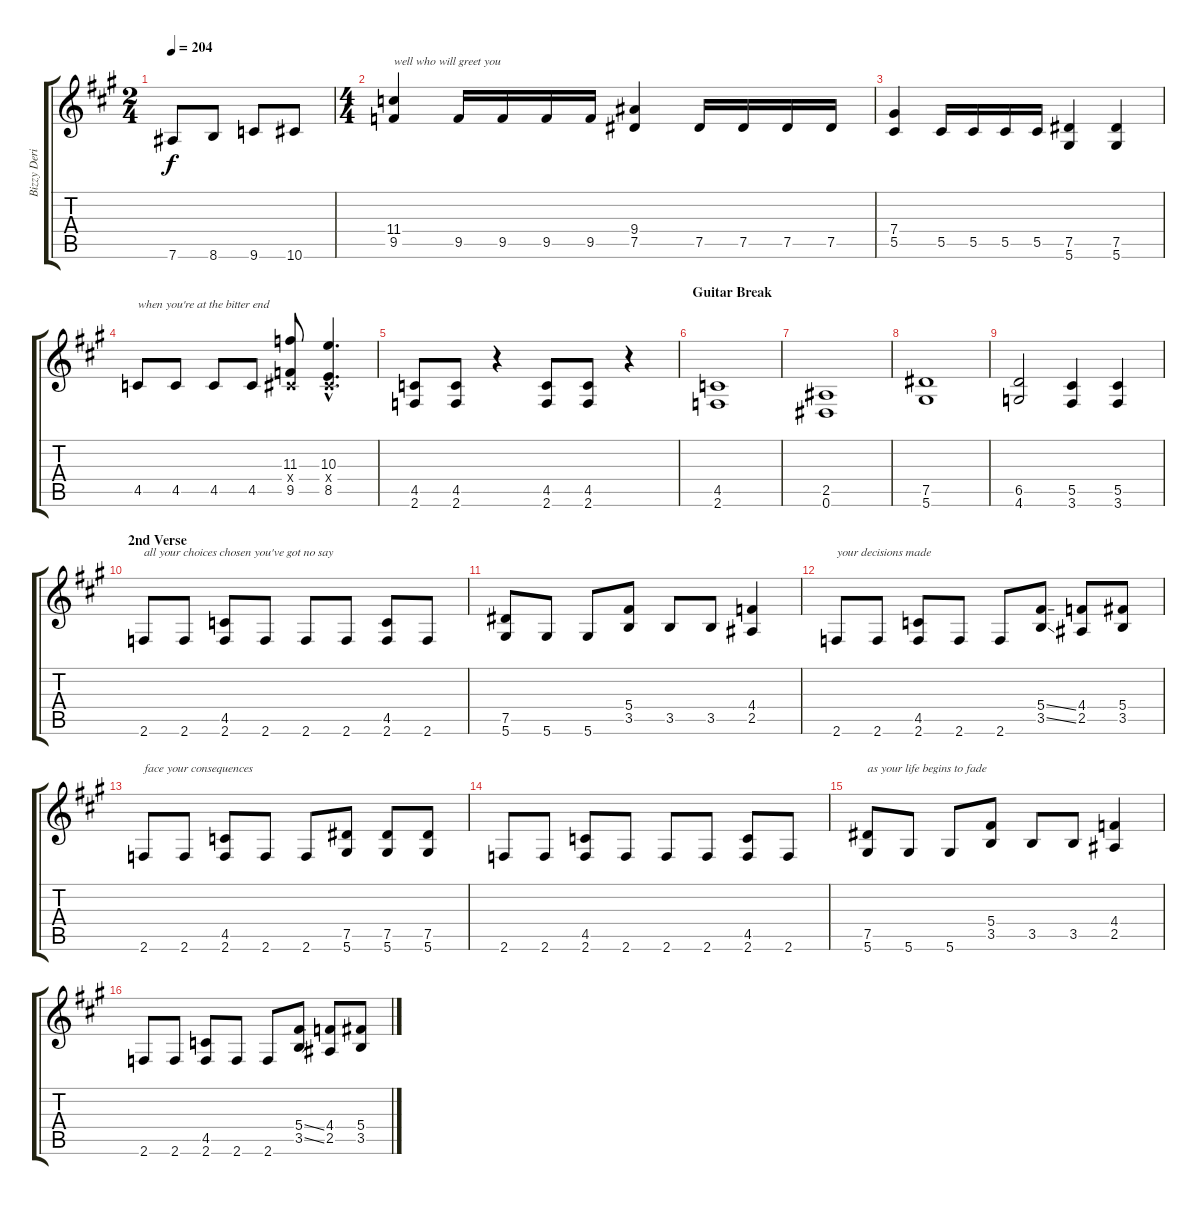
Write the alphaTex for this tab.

\track ("Bizzy Derick" "Bizzy Deri") {instrument distortionguitar}
\staff {score tabs}
\tuning (Eb4 Bb3 Gb3 Db3 Ab2 Eb2) {hide}
\ts (2 4)
\tempo 204
\clef g2
\ks a
7.6.8{dy f} 8.6.8 9.6.8 10.6.8 |
\ts (4 4)
(11.4 9.5).4{txt "well who will greet you "} 9.5.16 9.5.16 9.5.16 9.5.16 (9.4 7.5).4 7.5.16 7.5.16 7.5.16 7.5.16 |
(7.4 5.5).4 5.5.16 5.5.16 5.5.16 5.5.16 (7.5 5.6).4 (7.5 5.6).4 |
4.5.8{txt "when you're at the bitter end"} 4.5.8 4.5.8 4.5.8 (11.3 0.4{x} 9.5).8 (10.3{hac} 0.4{hac x} 8.5{hac}).4{d} |
(4.5 2.6).8 (4.5 2.6).8 r.4 (4.5 2.6).8 (4.5 2.6).8 r.4 |
\section ("" "Guitar Break")
(4.5 2.6).1 |
(2.5 0.6).1 |
(7.5 5.6).1 |
(6.5 4.6).2 (5.5 3.6).4 (5.5 3.6).4 |
\section ("" "2nd Verse ")
2.6.8{txt "all your choices chosen you've got no say"} 2.6.8 (4.5 2.6).8 2.6.8 2.6.8 2.6.8 (4.5 2.6).8 2.6.8 |
(7.5 5.6).8 5.6.8 5.6.8 (5.4 3.5).8 3.5.8 3.5.8 (4.4 2.5).4 |
2.6.8{txt "your decisions made"} 2.6.8 (4.5 2.6).8 2.6.8 2.6.8 (5.4{ss} 3.5{ss}).8 (4.4 2.5).8 (5.4 3.5).8 |
2.6.8{txt "face your consequences "} 2.6.8 (4.5 2.6).8 2.6.8 2.6.8 (7.5 5.6).8 (7.5 5.6).8 (7.5 5.6).8 |
2.6.8 2.6.8 (4.5 2.6).8 2.6.8 2.6.8 2.6.8 (4.5 2.6).8 2.6.8 |
(7.5 5.6).8{txt "as your life begins to fade"} 5.6.8 5.6.8 (5.4 3.5).8 3.5.8 3.5.8 (4.4 2.5).4 |
2.6.8 2.6.8 (4.5 2.6).8 2.6.8 2.6.8 (5.4{ss} 3.5{ss}).8 (4.4 2.5).8 (5.4 3.5).8
